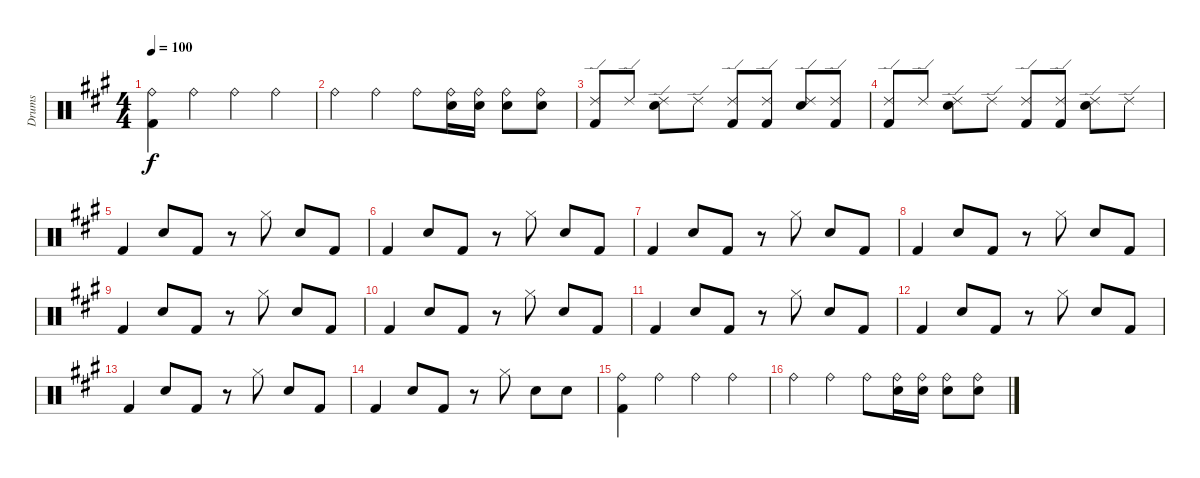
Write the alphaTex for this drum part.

\track ("Drums" "Drums") {instrument percussion}
\staff {score}
\articulation defaults
\ts (4 4)
\tempo 100
\clef neutral
\ks a
("Ride (bell)" "Kick (hit) 2").4{dy f} "Ride (bell)".4 "Ride (bell)".4 "Ride (bell)".4 |
"Ride (bell)".4 "Ride (bell)".4 "Ride (bell)".8 ("Ride (bell)" "Snare (hit) 2").16 ("Ride (bell)" "Snare (hit) 2").16 ("Ride (bell)" "Snare (hit) 2").8 ("Ride (bell)" "Snare (hit) 2").8 |
("Ride (edge) 2" "Kick (hit) 2").8 "Ride (edge) 2".8 ("Ride (edge) 2" "Snare (hit) 2").8 "Ride (edge) 2".8 ("Ride (edge) 2" "Kick (hit) 2").8 ("Ride (edge) 2" "Kick (hit) 2").8 ("Ride (edge) 2" "Snare (hit) 2").8 ("Ride (edge) 2" "Kick (hit) 2").8 |
("Ride (edge) 2" "Kick (hit) 2").8 "Ride (edge) 2".8 ("Ride (edge) 2" "Snare (hit) 2").8 "Ride (edge) 2".8 ("Ride (edge) 2" "Kick (hit) 2").8 ("Ride (edge) 2" "Kick (hit) 2").8 ("Ride (edge) 2" "Snare (hit) 2").8 "Ride (edge) 2".8 |
"Kick (hit) 2".4 "Snare (hit) 2".8 "Kick (hit) 2".8 r.8 "Hi-Hat (closed)".8 "Snare (hit) 2".8 "Kick (hit) 2".8 |
"Kick (hit) 2".4 "Snare (hit) 2".8 "Kick (hit) 2".8 r.8 "Hi-Hat (closed)".8 "Snare (hit) 2".8 "Kick (hit) 2".8 |
"Kick (hit) 2".4 "Snare (hit) 2".8 "Kick (hit) 2".8 r.8 "Hi-Hat (closed)".8 "Snare (hit) 2".8 "Kick (hit) 2".8 |
"Kick (hit) 2".4 "Snare (hit) 2".8 "Kick (hit) 2".8 r.8 "Hi-Hat (closed)".8 "Snare (hit) 2".8 "Kick (hit) 2".8 |
"Kick (hit) 2".4 "Snare (hit) 2".8 "Kick (hit) 2".8 r.8 "Hi-Hat (closed)".8 "Snare (hit) 2".8 "Kick (hit) 2".8 |
"Kick (hit) 2".4 "Snare (hit) 2".8 "Kick (hit) 2".8 r.8 "Hi-Hat (closed)".8 "Snare (hit) 2".8 "Kick (hit) 2".8 |
"Kick (hit) 2".4 "Snare (hit) 2".8 "Kick (hit) 2".8 r.8 "Hi-Hat (closed)".8 "Snare (hit) 2".8 "Kick (hit) 2".8 |
"Kick (hit) 2".4 "Snare (hit) 2".8 "Kick (hit) 2".8 r.8 "Hi-Hat (closed)".8 "Snare (hit) 2".8 "Kick (hit) 2".8 |
"Kick (hit) 2".4 "Snare (hit) 2".8 "Kick (hit) 2".8 r.8 "Hi-Hat (closed)".8 "Snare (hit) 2".8 "Kick (hit) 2".8 |
"Kick (hit) 2".4 "Snare (hit) 2".8 "Kick (hit) 2".8 r.8 "Hi-Hat (closed)".8 "Snare (hit) 2".8 "Snare (hit) 2".8 |
("Ride (bell)" "Kick (hit) 2").4 "Ride (bell)".4 "Ride (bell)".4 "Ride (bell)".4 |
"Ride (bell)".4 "Ride (bell)".4 "Ride (bell)".8 ("Ride (bell)" "Snare (hit) 2").16 ("Ride (bell)" "Snare (hit) 2").16 ("Ride (bell)" "Snare (hit) 2").8 ("Ride (bell)" "Snare (hit) 2").8
